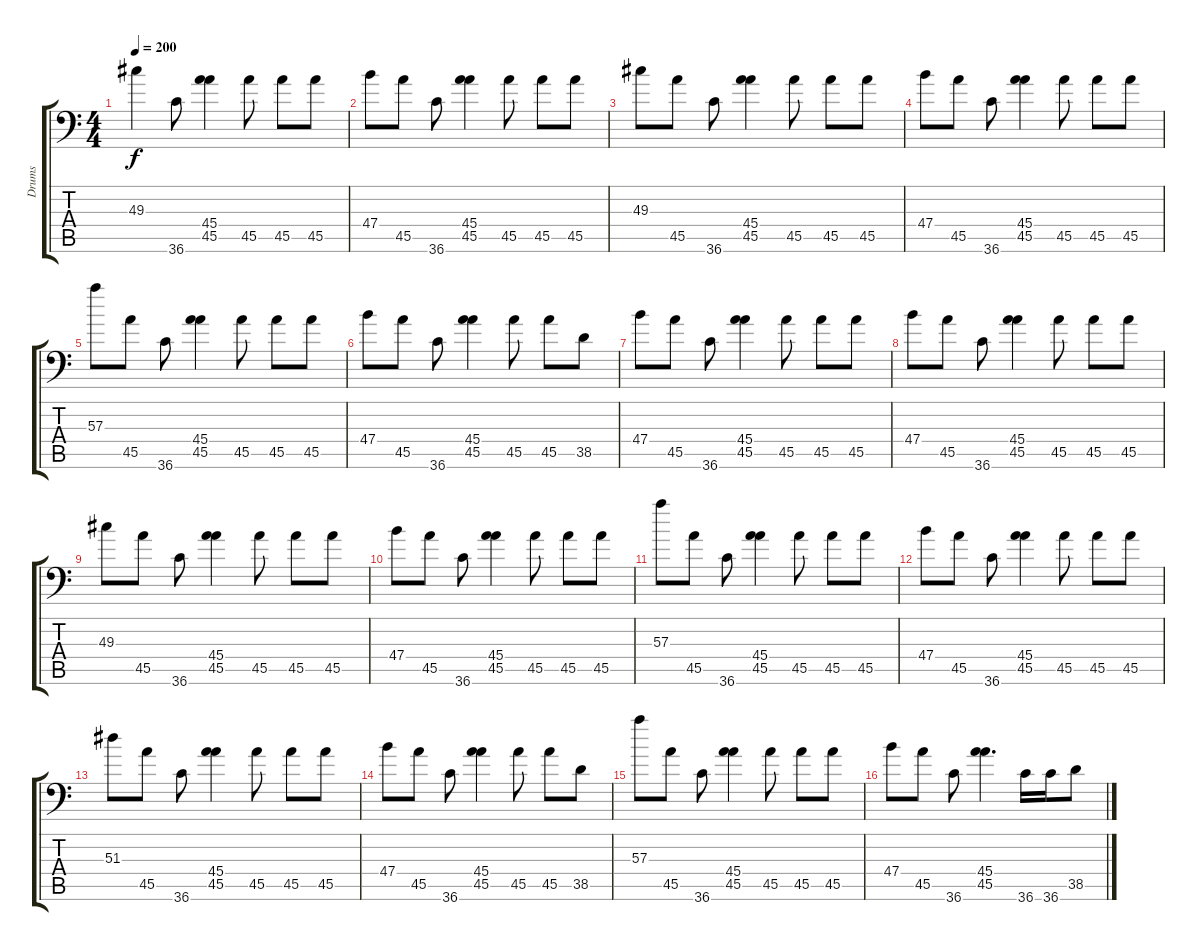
\track ("Drums" "Drums") {instrument acousticgrandpiano}
\staff {score tabs}
\tuning (C-1 C-1 C-1 C-1 C-1 C-1) {hide}
\ts (4 4)
\tempo 200
\clef f4
\ks c
49.3.4{dy f} 36.6.8 (45.4 45.5).4 45.5.8 45.5.8 45.5.8 |
47.4.8 45.5.8 36.6.8 (45.4 45.5).4 45.5.8 45.5.8 45.5.8 |
49.3.8 45.5.8 36.6.8 (45.4 45.5).4 45.5.8 45.5.8 45.5.8 |
47.4.8 45.5.8 36.6.8 (45.4 45.5).4 45.5.8 45.5.8 45.5.8 |
57.3.8 45.5.8 36.6.8 (45.4 45.5).4 45.5.8 45.5.8 45.5.8 |
47.4.8 45.5.8 36.6.8 (45.4 45.5).4 45.5.8 45.5.8 38.5.8 |
47.4.8 45.5.8 36.6.8 (45.4 45.5).4 45.5.8 45.5.8 45.5.8 |
47.4.8 45.5.8 36.6.8 (45.4 45.5).4 45.5.8 45.5.8 45.5.8 |
49.3.8 45.5.8 36.6.8 (45.4 45.5).4 45.5.8 45.5.8 45.5.8 |
47.4.8 45.5.8 36.6.8 (45.4 45.5).4 45.5.8 45.5.8 45.5.8 |
57.3.8 45.5.8 36.6.8 (45.4 45.5).4 45.5.8 45.5.8 45.5.8 |
47.4.8 45.5.8 36.6.8 (45.4 45.5).4 45.5.8 45.5.8 45.5.8 |
51.3.8 45.5.8 36.6.8 (45.4 45.5).4 45.5.8 45.5.8 45.5.8 |
47.4.8 45.5.8 36.6.8 (45.4 45.5).4 45.5.8 45.5.8 38.5.8 |
57.3.8 45.5.8 36.6.8 (45.4 45.5).4 45.5.8 45.5.8 45.5.8 |
47.4.8 45.5.8 36.6.8 (45.4 45.5).4{d} 36.6.16 36.6.16 38.5.8
